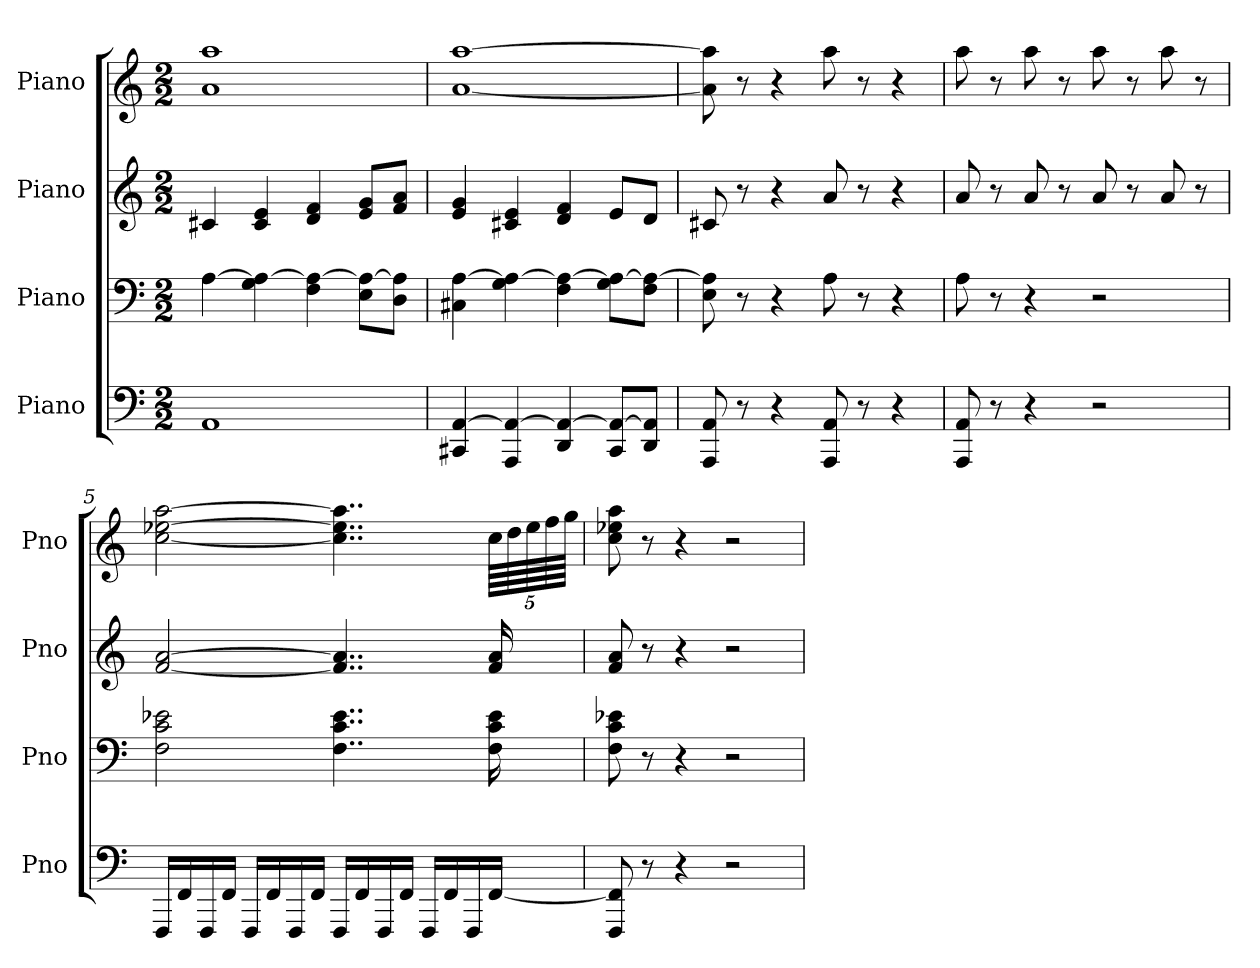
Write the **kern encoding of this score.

**kern	**kern	**kern	**kern
*part4	*part3	*part2	*part1
*staff4	*staff3	*staff2	*staff1
*I"Piano	*I"Piano	*I"Piano	*I"Piano
*I'Pno	*I'Pno	*I'Pno	*I'Pno
*clefF4	*clefF4	*clefG2	*clefG2
*k[]	*k[]	*k[]	*k[]
*M2/2	*M2/2	*M2/2	*M2/2
=1	=1	=1	=1
1AA	[4A\	4c#X/	1a 1aa
.	4G\ 4A\_	4c#/ 4e/	.
.	4F\ 4A\_	4d/ 4f/	.
.	8E\ 8A\_L	8e/ 8g/L	.
.	8D\ 8A\]J	8f/ 8a/J	.
=2	=2	=2	=2
4CC#X/ [4AA/	4C#X\ [4A\	4e/ 4g/	[1a [1aa
4AAA/ 4AA/_	4G\ 4A\_	4c#X/ 4e/	.
4DD/ 4AA/_	4F\ 4A\_	4d/ 4f/	.
8CC#/ 8AA/_L	8G\ 8A\_L	8e/L	.
8DD/ 8AA/]J	8F\ 8A\_J	8d/J	.
=3	=3	=3	=3
8AAA/ 8AA/	8E\ 8A\]	8c#X/	8a\] 8aa\]
8r	8r	8r	8r
4r	4r	4r	4r
8AAA/ 8AA/	8A\	8a/	8aa\
8r	8r	8r	8r
4r	4r	4r	4r
=4	=4	=4	=4
8AAA/ 8AA/	8A\	8a/	8aa\
8r	8r	8r	8r
4r	4r	8a/	8aa\
.	.	8r	8r
2r	2r	8a/	8aa\
.	.	8r	8r
.	.	8a/	8aa\
.	.	8r	8r
!!LO:LB:g=z
=5	=5	=5	=5
16FFF/LL	2F\ 2c\ 2e-X\	[2f/ [2a/	[2cc\ [2ee-X\ [2aa\
16FF/	.	.	.
16FFF/	.	.	.
16FF/JJ	.	.	.
16FFF/LL	.	.	.
16FF/	.	.	.
16FFF/	.	.	.
16FF/JJ	.	.	.
16FFF/LL	4..F\ 4..c\ 4..e-\	4..f/] 4..a/]	4..cc\] 4..ee-\] 4..aa\]
16FF/	.	.	.
16FFF/	.	.	.
16FF/JJ	.	.	.
16FFF/LL	.	.	.
16FF/	.	.	.
16FFF/	.	.	.
*	*	*	*Xbrackettup
[16FF/JJ	16F\ 16c\ 16e-\	16f/ 16a/	80cc\LLLL
.	.	.	80dd\
.	.	.	80ee-\
.	.	.	80ff\
.	.	.	80gg\JJJJ
=6	=6	=6	=6
8FFF/ 8FF/]	8F\ 8c\ 8e-X\	8f/ 8a/	8cc\ 8ee-X\ 8aa\
8r	8r	8r	8r
4r	4r	4r	4r
2r	2r	2r	2r
=	=	=	=
*-	*-	*-	*-
